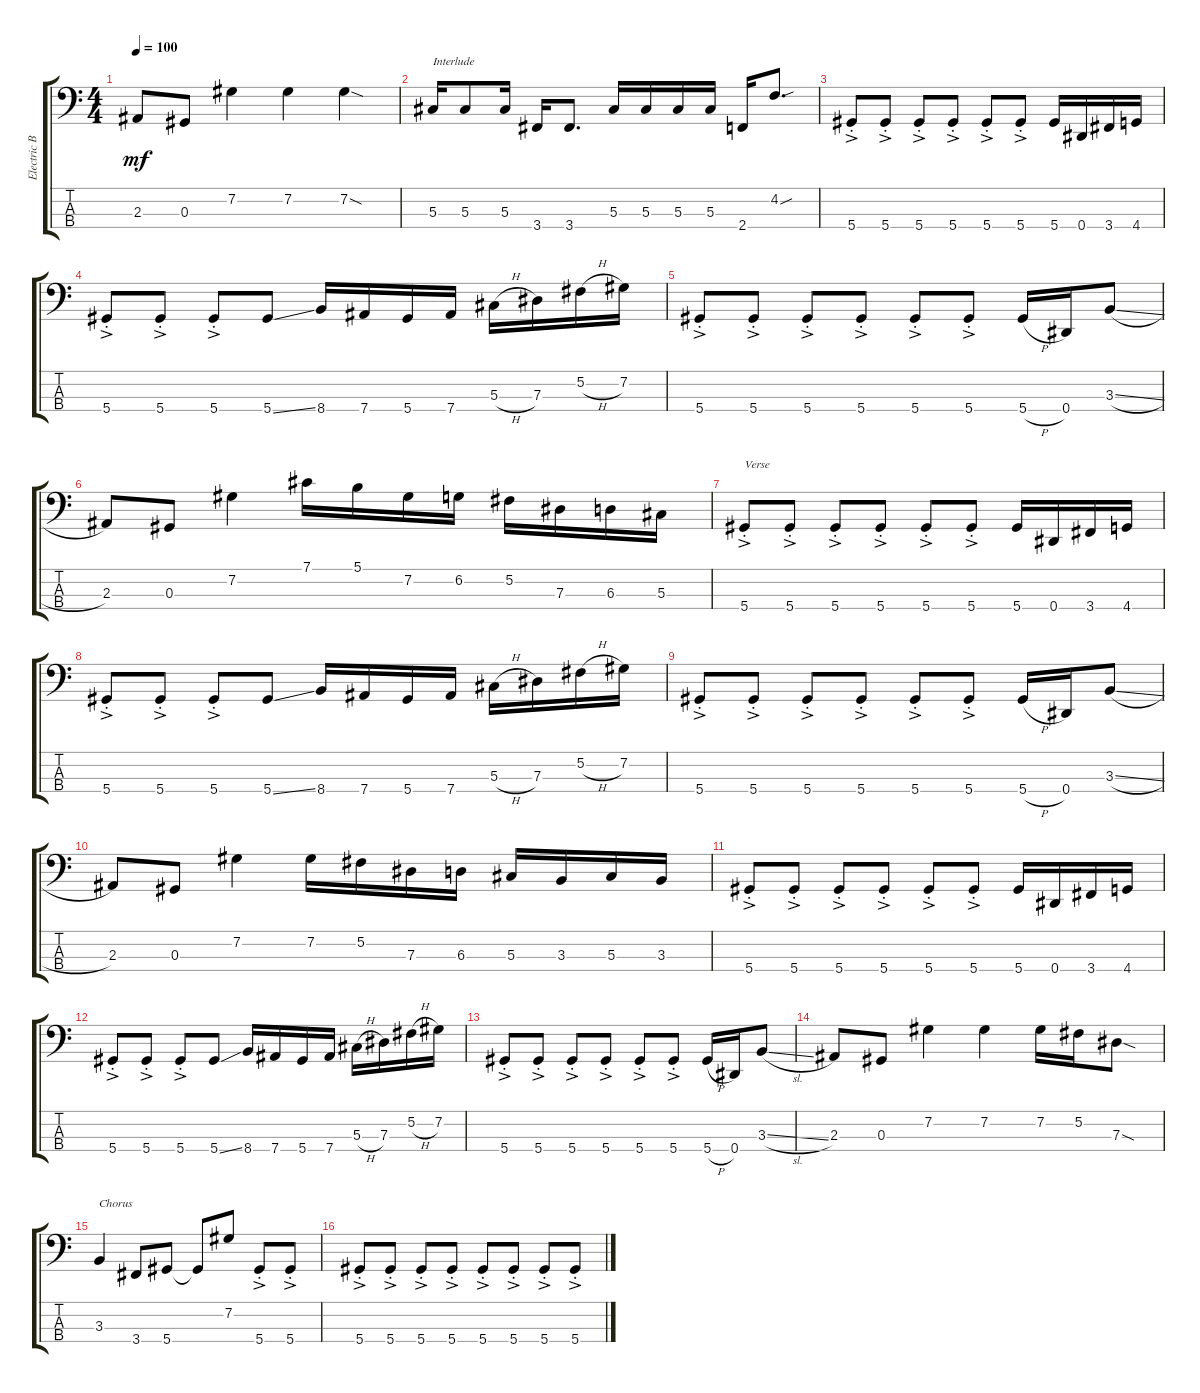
\track ("Electric Bass" "Electric B") {instrument electricbassfinger}
\staff {score tabs}
\tuning (Gb2 Db2 Ab1 Eb1) {hide}
\ts (4 4)
\tempo 100
\clef f4
\ks c
2.3.8{dy mf} 0.3.8 7.2.4 7.2.4 7.2{sod}.4 |
5.3.16{txt "Interlude"} 5.3.8 5.3.16 3.4.16 3.4.8{d} 5.3.16 5.3.16 5.3.16 5.3.16 2.4.16 4.2{sou}.8{d} |
5.4{ac st}.8 5.4{ac st}.8 5.4{ac st}.8 5.4{ac st}.8 5.4{ac st}.8 5.4{ac st}.8 5.4.16 0.4.16 3.4.16 4.4.16 |
5.4{ac st}.8 5.4{ac st}.8 5.4{ac st}.8 5.4{ss}.8 8.4.16 7.4.16 5.4.16 7.4.16 5.3{h}.16 7.3.16 5.2{h}.16 7.2.16 |
5.4{ac st}.8 5.4{ac st}.8 5.4{ac st}.8 5.4{ac st}.8 5.4{ac st}.8 5.4{ac st}.8 5.4{h}.16 0.4.16 3.3{sl}.8 |
2.3.8 0.3.8 7.2.4 7.1.16 5.1.16 7.2.16 6.2.16 5.2.16 7.3.16 6.3.16 5.3.16 |
5.4{ac st}.8{txt "Verse"} 5.4{ac st}.8 5.4{ac st}.8 5.4{ac st}.8 5.4{ac st}.8 5.4{ac st}.8 5.4.16 0.4.16 3.4.16 4.4.16 |
5.4{ac st}.8 5.4{ac st}.8 5.4{ac st}.8 5.4{ss}.8 8.4.16 7.4.16 5.4.16 7.4.16 5.3{h}.16 7.3.16 5.2{h}.16 7.2.16 |
5.4{ac st}.8 5.4{ac st}.8 5.4{ac st}.8 5.4{ac st}.8 5.4{ac st}.8 5.4{ac st}.8 5.4{h}.16 0.4.16 3.3{sl}.8 |
2.3.8 0.3.8 7.2.4 7.2.16 5.2.16 7.3.16 6.3.16 5.3.16 3.3.16 5.3.16 3.3.16 |
5.4{ac st}.8 5.4{ac st}.8 5.4{ac st}.8 5.4{ac st}.8 5.4{ac st}.8 5.4{ac st}.8 5.4.16 0.4.16 3.4.16 4.4.16 |
5.4{ac st}.8 5.4{ac st}.8 5.4{ac st}.8 5.4{ss}.8 8.4.16 7.4.16 5.4.16 7.4.16 5.3{h}.16 7.3.16 5.2{h}.16 7.2.16 |
5.4{ac st}.8 5.4{ac st}.8 5.4{ac st}.8 5.4{ac st}.8 5.4{ac st}.8 5.4{ac st}.8 5.4{h}.16 0.4.16 3.3{sl}.8 |
2.3.8 0.3.8 7.2.4 7.2.4 7.2.16 5.2.16 7.3{sod}.8 |
3.3.4{txt "Chorus"} 3.4.8 5.4.8 5.4{t}.8 7.2.8 5.4{ac st}.8 5.4{ac st}.8 |
5.4{ac st}.8 5.4{ac st}.8 5.4{ac st}.8 5.4{ac st}.8 5.4{ac st}.8 5.4{ac st}.8 5.4{ac st}.8 5.4{ac st}.8
